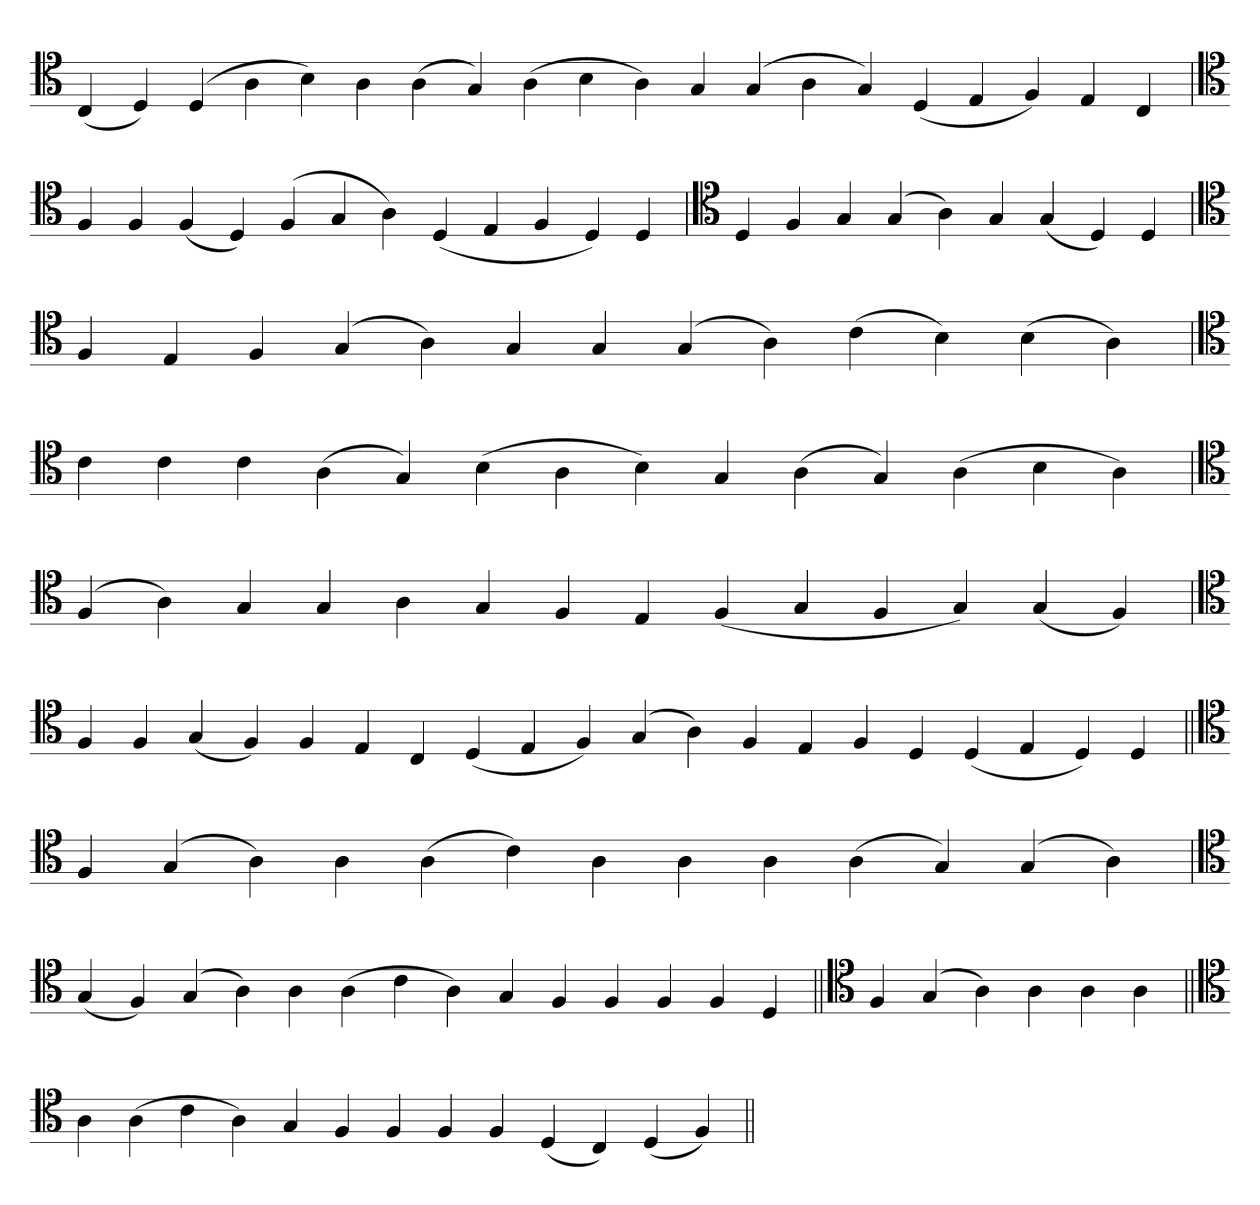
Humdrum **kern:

**kern
*part1
*staff1
*clefC4
=
(4C
4D)
(4D
4A
4B)
4A
(4A
4G)
(4A
4B
4A)
4G
(4G
4A
4G)
(4D
4E
4F)
4E
4C
=`
*clefC4
4F
4F
(4F
4D)
(4F
4G
4A)
(4D
4E
4F
4D)
4D
='
*clefC4
4D
4F
4G
(4G
4A)
4G
(4G
4D)
4D
=`
*clefC4
4F
4E
4F
(4G
4A)
4G
4G
(4G
4A)
(4c
4B)
(4B
4A)
=
*clefC4
4c
4c
4c
(4A
4G)
(4B
4A
4B)
4G
(4A
4G)
(4A
4B
4A)
='
*clefC4
(4F
4A)
4G
4G
4A
4G
4F
4E
(4F
4G
4F
4G)
(4G
4F)
='
*clefC4
4F
4F
(4G
4F)
4F
4E
4C
(4D
4E
4F)
(4G
4A)
4F
4E
4F
4D
(4D
4E
4D)
4D
=||
*clefC4
4F
(4G
4A)
4A
(4A
4c)
4A
4A
4A
(4A
4G)
(4G
4A)
=
*clefC4
(4G
4F)
(4G
4A)
4A
(4A
4c
4A)
4G
4F
4F
4F
4F
4D
=||
*clefC4
4F
(4G
4A)
4A
4A
4A
=||
*clefC4
4A
(4A
4c
4A)
4G
4F
4F
4F
4F
(4D
4C)
(4D
4F)
=||
*-
